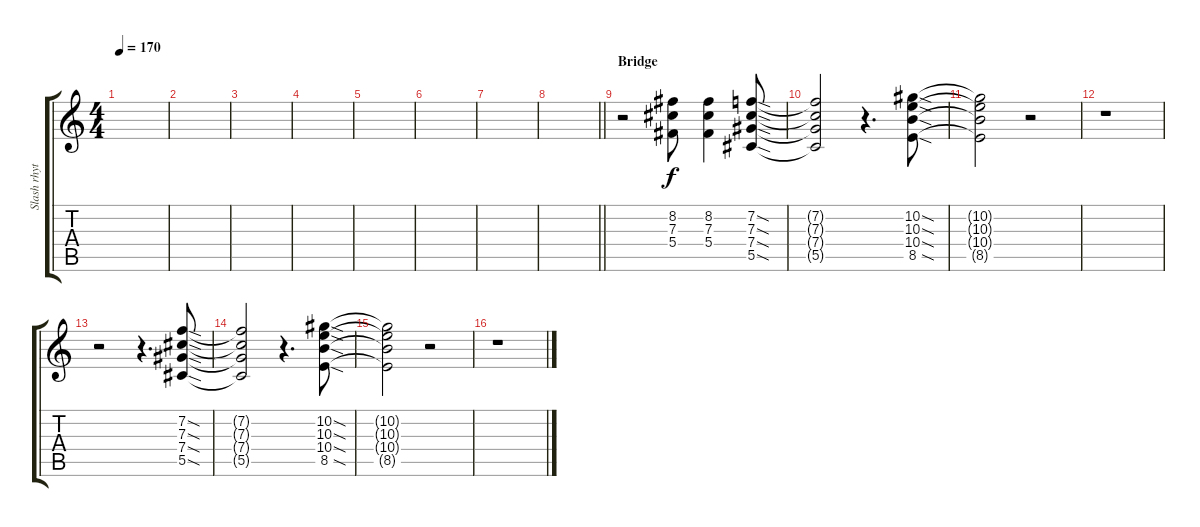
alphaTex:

\track ("Slash rhythm" "Slash rhyt") {instrument distortionguitar}
\staff {score tabs}
\tuning (Eb4 Bb3 Gb3 Db3 Ab2 Eb2) {hide}
\ts (4 4)
\tempo 170
\clef g2
\ks c
|
|
|
|
|
|
|
\barLineRight lightlight
|
\section ("" "Bridge")
r.2{volume 13 balance 8} (8.2 7.3 5.4).8 (8.2 7.3 5.4).4 (7.2{sod} 7.3{sod} 7.4{sod} 5.5{sod}).8 |
(7.2{t} 7.3{t} 7.4{t} 5.5{t}).2 r.4{d} (10.2{sod} 10.3{sod} 10.4{sod} 8.5{sod}).8 |
(10.2{t} 10.3{t} 10.4{t} 8.5{t}).2 r.2 |
r.1 |
r.2 r.4{d} (7.2{sod} 7.3{sod} 7.4{sod} 5.5{sod}).8 |
(7.2{t} 7.3{t} 7.4{t} 5.5{t}).2 r.4{d} (10.2{sod} 10.3{sod} 10.4{sod} 8.5{sod}).8 |
(10.2{t} 10.3{t} 10.4{t} 8.5{t}).2 r.2 |
r.1
